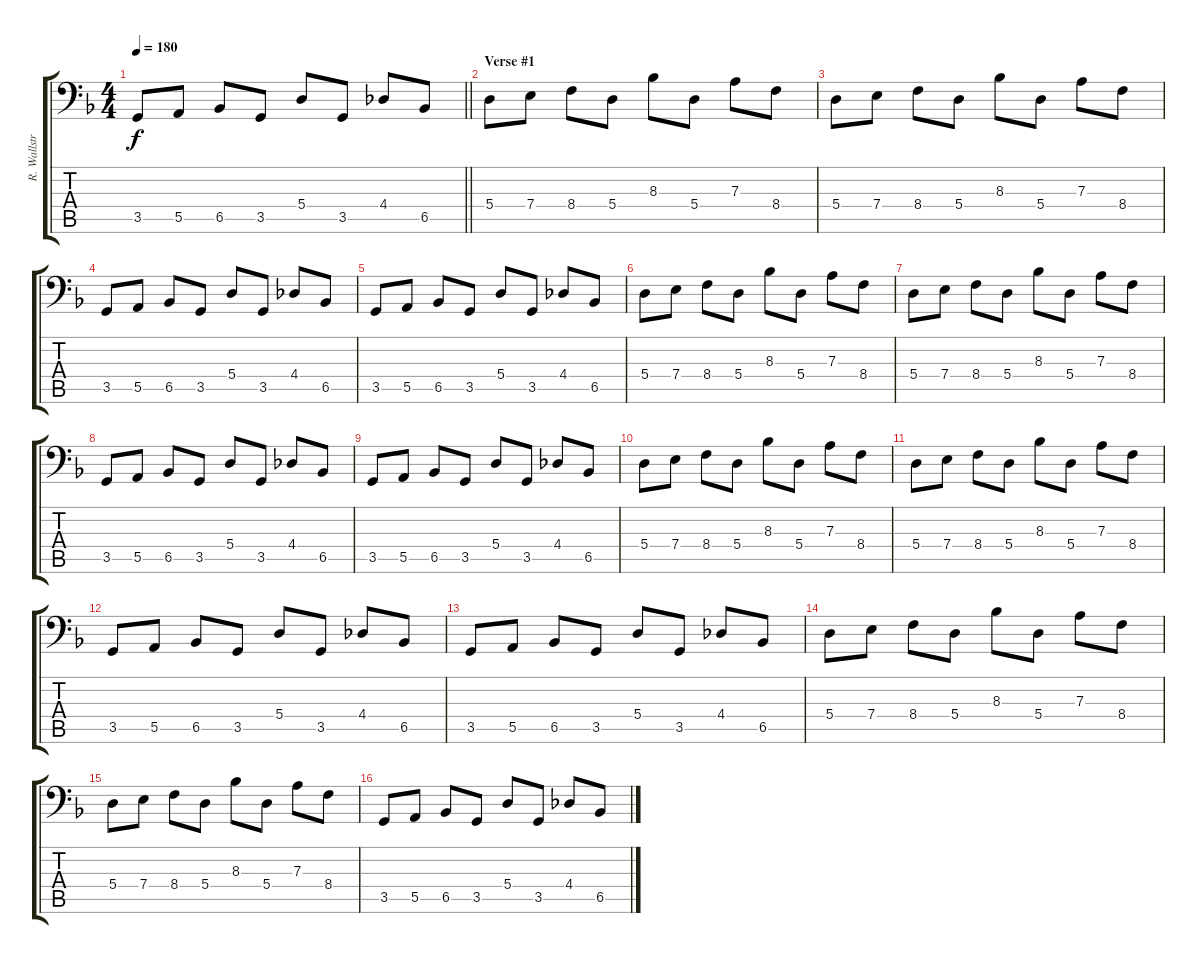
\track ("R. Wallström (Bass)" "R. Wallstr") {instrument electricbassfinger}
\staff {score tabs}
\tuning (C3 G2 D2 A1 E1 B0) {hide}
\ts (4 4)
\tempo 180
\clef f4
\barLineRight lightlight
\ks dminor
3.5.8{dy f} 5.5.8 6.5.8 3.5.8 5.4.8 3.5.8 4.4.8 6.5.8 |
\section ("" "Verse #1")
5.4.8 7.4.8 8.4.8 5.4.8 8.3.8 5.4.8 7.3.8 8.4.8 |
5.4.8 7.4.8 8.4.8 5.4.8 8.3.8 5.4.8 7.3.8 8.4.8 |
3.5.8 5.5.8 6.5.8 3.5.8 5.4.8 3.5.8 4.4.8 6.5.8 |
3.5.8 5.5.8 6.5.8 3.5.8 5.4.8 3.5.8 4.4.8 6.5.8 |
5.4.8 7.4.8 8.4.8 5.4.8 8.3.8 5.4.8 7.3.8 8.4.8 |
5.4.8 7.4.8 8.4.8 5.4.8 8.3.8 5.4.8 7.3.8 8.4.8 |
3.5.8 5.5.8 6.5.8 3.5.8 5.4.8 3.5.8 4.4.8 6.5.8 |
3.5.8 5.5.8 6.5.8 3.5.8 5.4.8 3.5.8 4.4.8 6.5.8 |
5.4.8 7.4.8 8.4.8 5.4.8 8.3.8 5.4.8 7.3.8 8.4.8 |
5.4.8 7.4.8 8.4.8 5.4.8 8.3.8 5.4.8 7.3.8 8.4.8 |
3.5.8 5.5.8 6.5.8 3.5.8 5.4.8 3.5.8 4.4.8 6.5.8 |
3.5.8 5.5.8 6.5.8 3.5.8 5.4.8 3.5.8 4.4.8 6.5.8 |
5.4.8 7.4.8 8.4.8 5.4.8 8.3.8 5.4.8 7.3.8 8.4.8 |
5.4.8 7.4.8 8.4.8 5.4.8 8.3.8 5.4.8 7.3.8 8.4.8 |
3.5.8 5.5.8 6.5.8 3.5.8 5.4.8 3.5.8 4.4.8 6.5.8
